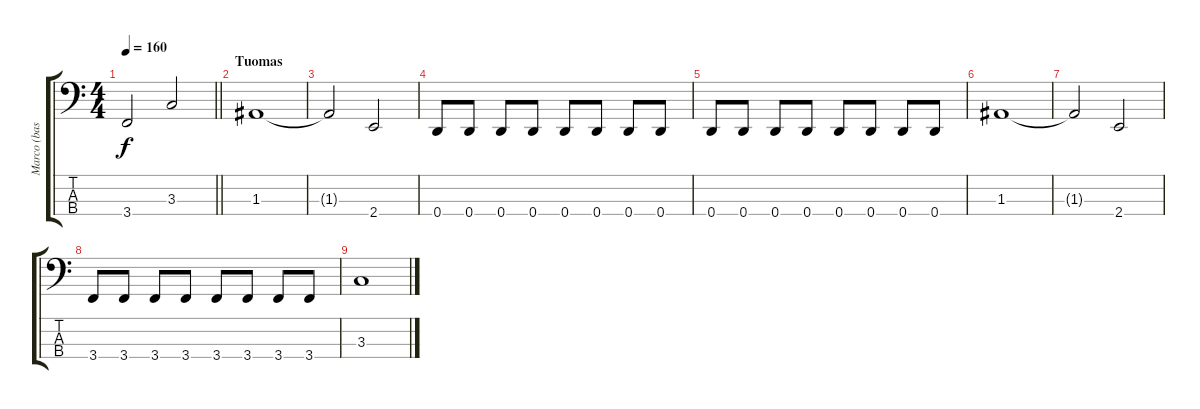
\track ("Marco (bass)" "Marco (bas") {instrument electricbassfinger}
\staff {score tabs}
\tuning (G2 D2 A1 D1) {hide}
\ts (4 4)
\tempo 160
\clef f4
\barLineRight lightlight
\ks c
3.4.2{dy f} 3.3.2 |
\section ("" "Tuomas")
1.3.1 |
1.3{t}.2 2.4.2 |
0.4.8 0.4.8 0.4.8 0.4.8 0.4.8 0.4.8 0.4.8 0.4.8 |
0.4.8 0.4.8 0.4.8 0.4.8 0.4.8 0.4.8 0.4.8 0.4.8 |
1.3.1 |
1.3{t}.2 2.4.2 |
3.4.8 3.4.8 3.4.8 3.4.8 3.4.8 3.4.8 3.4.8 3.4.8 |
3.3.1
